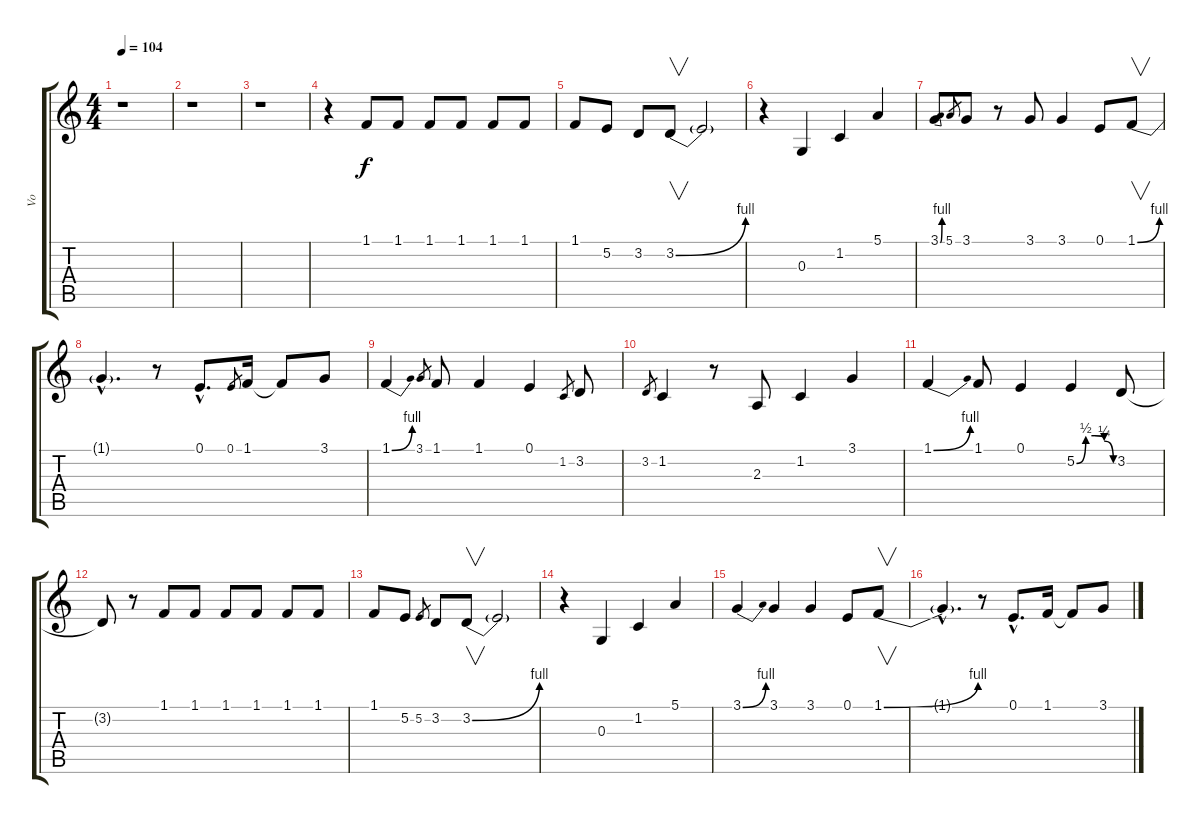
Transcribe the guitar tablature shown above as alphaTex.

\track ("Vo" "Vo") {instrument lead6voice}
\staff {score tabs}
\tuning (E4 B3 G3 D3 A2 E2) {hide}
\ts (4 4)
\tempo 104
\clef g2
\ks c
r.1{dy f} |
r.1 |
r.1 |
r.4 1.1.8 1.1.8 1.1.8 1.1.8 1.1.8 1.1.8 |
1.1.8 5.2.8 3.2.8 3.2{be (bend 0 0 60 4)}.8{v} 3.2{t}.2 |
r.4 0.3.4 1.2.4 5.1.4 |
3.1{be (bend 0 0 60 4)}.8 5.1.8{gr} 3.1.8 r.8 3.1.8 3.1.4 0.1.8 1.1{be (bend 0 0 60 4)}.8{v} |
1.1{hac t}.4{d} r.8 0.1{hac}.8{d} 0.1.8{gr} 1.1.16 1.1{t}.8 3.1.8 |
1.1{be (bend 0 0 60 4)}.4 3.1.8{gr} 1.1.8 1.1.4 0.1.4 1.2.8{gr} 3.2.8 |
3.2.8{gr} 1.2.4 r.8 2.3.8 1.2.4 3.1.4 |
1.1{be (bend 0 0 60 4)}.4 1.1.8 0.1.4 5.2{be (custom 0 0 15 2 30 2 45 1 60 0)}.4 3.2.8 |
3.2{t}.8 r.8 1.1.8 1.1.8 1.1.8 1.1.8 1.1.8 1.1.8 |
1.1.8 5.2.8 5.2.8{gr} 3.2.8 3.2{be (bend 0 0 60 4)}.8{v} 3.2{t}.2 |
r.4 0.3.4 1.2.4 5.1.4 |
3.1{be (bend 0 0 60 4)}.4 3.1.4 3.1.4 0.1.8 1.1{be (bend 0 0 60 4)}.8{v} |
1.1{hac t}.4{d} r.8 0.1{hac}.8{d} 1.1.16 1.1{t}.8 3.1.8
